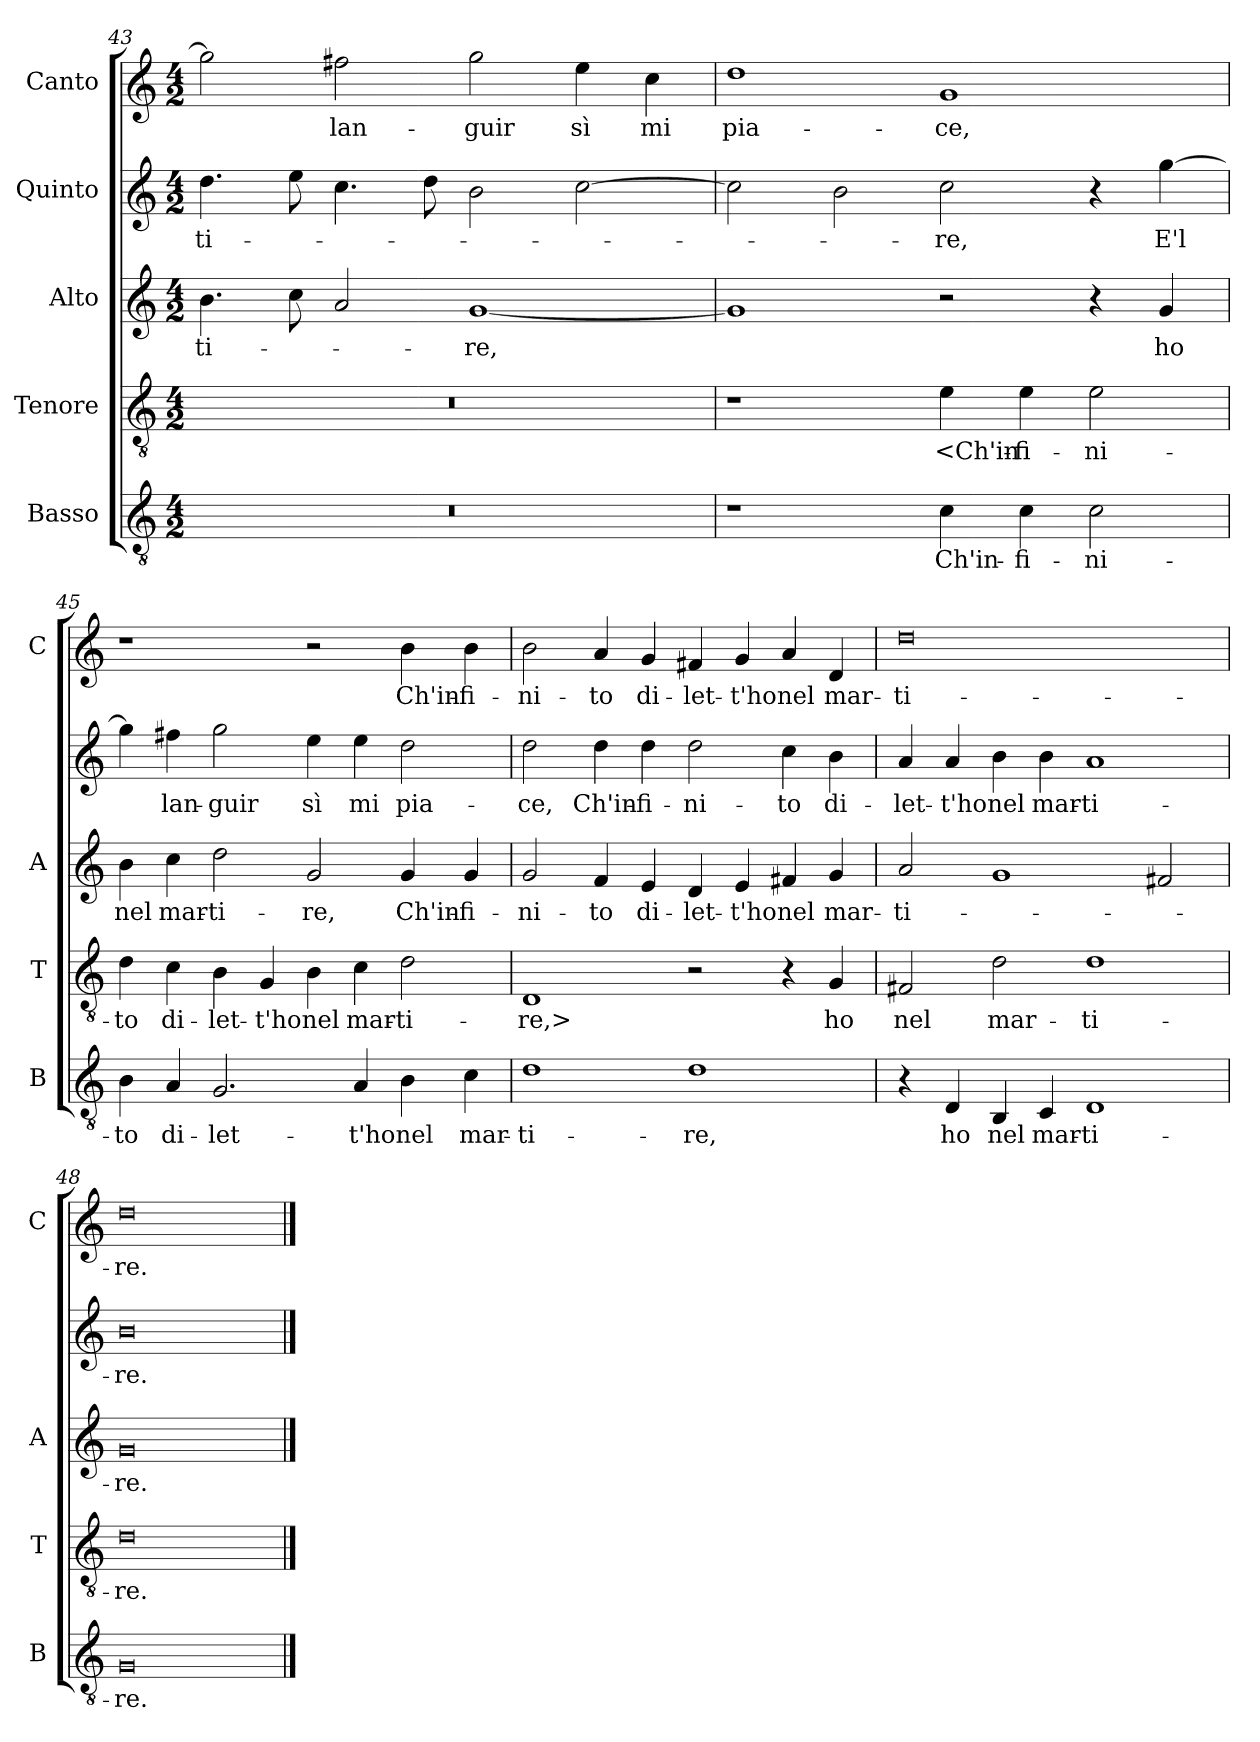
**kern	**text	**kern	**text	**kern	**text	**kern	**text	**kern	**text
*part5	*part5	*part4	*part4	*part3	*part3	*part2	*part2	*part1	*part1
*staff5	*staff5	*staff4	*staff4	*staff3	*staff3	*staff2	*staff2	*staff1	*staff1
*I"Basso	*	*I"Tenore	*	*I"Alto	*	*I"Quinto	*	*I"Canto	*
*I'B	*	*I'T	*	*I'A	*	*	*	*I'C	*
*clefGv2	*	*clefGv2	*	*clefG2	*	*clefG2	*	*clefG2	*
*k[]	*	*k[]	*	*k[]	*	*k[]	*	*k[]	*
*C:	*	*C:	*	*C:	*	*C:	*	*C:	*
*M4/2	*	*M4/2	*	*M4/2	*	*M4/2	*	*M4/2	*
=43	=43	=43	=43	=43	=43	=43	=43	=43	=43
0r	.	0r	.	4.b	-ti-	4.dd	-ti-	2gg]	.
.	.	.	.	8cc	.	8ee	.	.	.
.	.	.	.	2a	.	4.cc	.	2ff#X	lan-
.	.	.	.	.	.	8dd	.	.	.
.	.	.	.	[1g	-re,	2b	.	2gg	-guir
.	.	.	.	.	.	[2cc	.	4ee	sì
.	.	.	.	.	.	.	.	4cc	mi
=44	=44	=44	=44	=44	=44	=44	=44	=44	=44
1r	.	1r	.	1g]	.	2cc]	.	1dd	pia-
.	.	.	.	.	.	2b	.	.	.
4c	Ch'in-	4e	<Ch'in-	2r	.	2cc	-re,	1g	-ce,
4c	-fi-	4e	-fi-	.	.	.	.	.	.
2c	-ni-	2e	-ni-	4r	.	4r	.	.	.
.	.	.	.	4g	ho	[4gg	E'l	.	.
=45	=45	=45	=45	=45	=45	=45	=45	=45	=45
4B	-to	4d	-to	4b	nel	4gg]	.	1r	.
4A	di-	4c	di-	4cc	mar-	4ff#X	lan-	.	.
2.G	-let-	4B	-let-	2dd	-ti-	2gg	-guir	.	.
.	.	4G	-t'ho	.	.	.	.	.	.
.	.	4B	nel	2g	-re,	4ee	sì	2r	.
4A	-t'ho	4c	mar-	.	.	4ee	mi	.	.
4B	nel	2d	-ti-	4g	Ch'in-	2dd	pia-	4b	Ch'in-
4c	mar-	.	.	4g	-fi-	.	.	4b	-fi-
=46	=46	=46	=46	=46	=46	=46	=46	=46	=46
1d	-ti-	1D	-re,>	2g	-ni-	2dd	-ce,	2b	-ni-
.	.	.	.	4f	-to	4dd	Ch'in-	4a	-to
.	.	.	.	4e	di-	4dd	-fi-	4g	di-
1d	-re,	2r	.	4d	-let-	2dd	-ni-	4f#X	-let-
.	.	.	.	4e	-t'ho	.	.	4g	-t'ho
.	.	4r	.	4f#X	nel	4cc	-to	4a	nel
.	.	4G	ho	4g	mar-	4b	di-	4d	mar-
=47	=47	=47	=47	=47	=47	=47	=47	=47	=47
4r	.	2F#X	nel	2a	-ti-	4a	-let-	0dd	-ti-
4D	ho	.	.	.	.	4a	-t'ho	.	.
4BB	nel	2d	mar-	1g	.	4b	nel	.	.
4C	mar-	.	.	.	.	4b	mar-	.	.
1D	-ti-	1d	-ti-	.	.	1a	-ti-	.	.
.	.	.	.	2f#X	.	.	.	.	.
=48	=48	=48	=48	=48	=48	=48	=48	=48	=48
0G	-re.	0d	-re.	0g	-re.	0b	-re.	0dd	-re.
==	==	==	==	==	==	==	==	==	==
*-	*-	*-	*-	*-	*-	*-	*-	*-	*-
